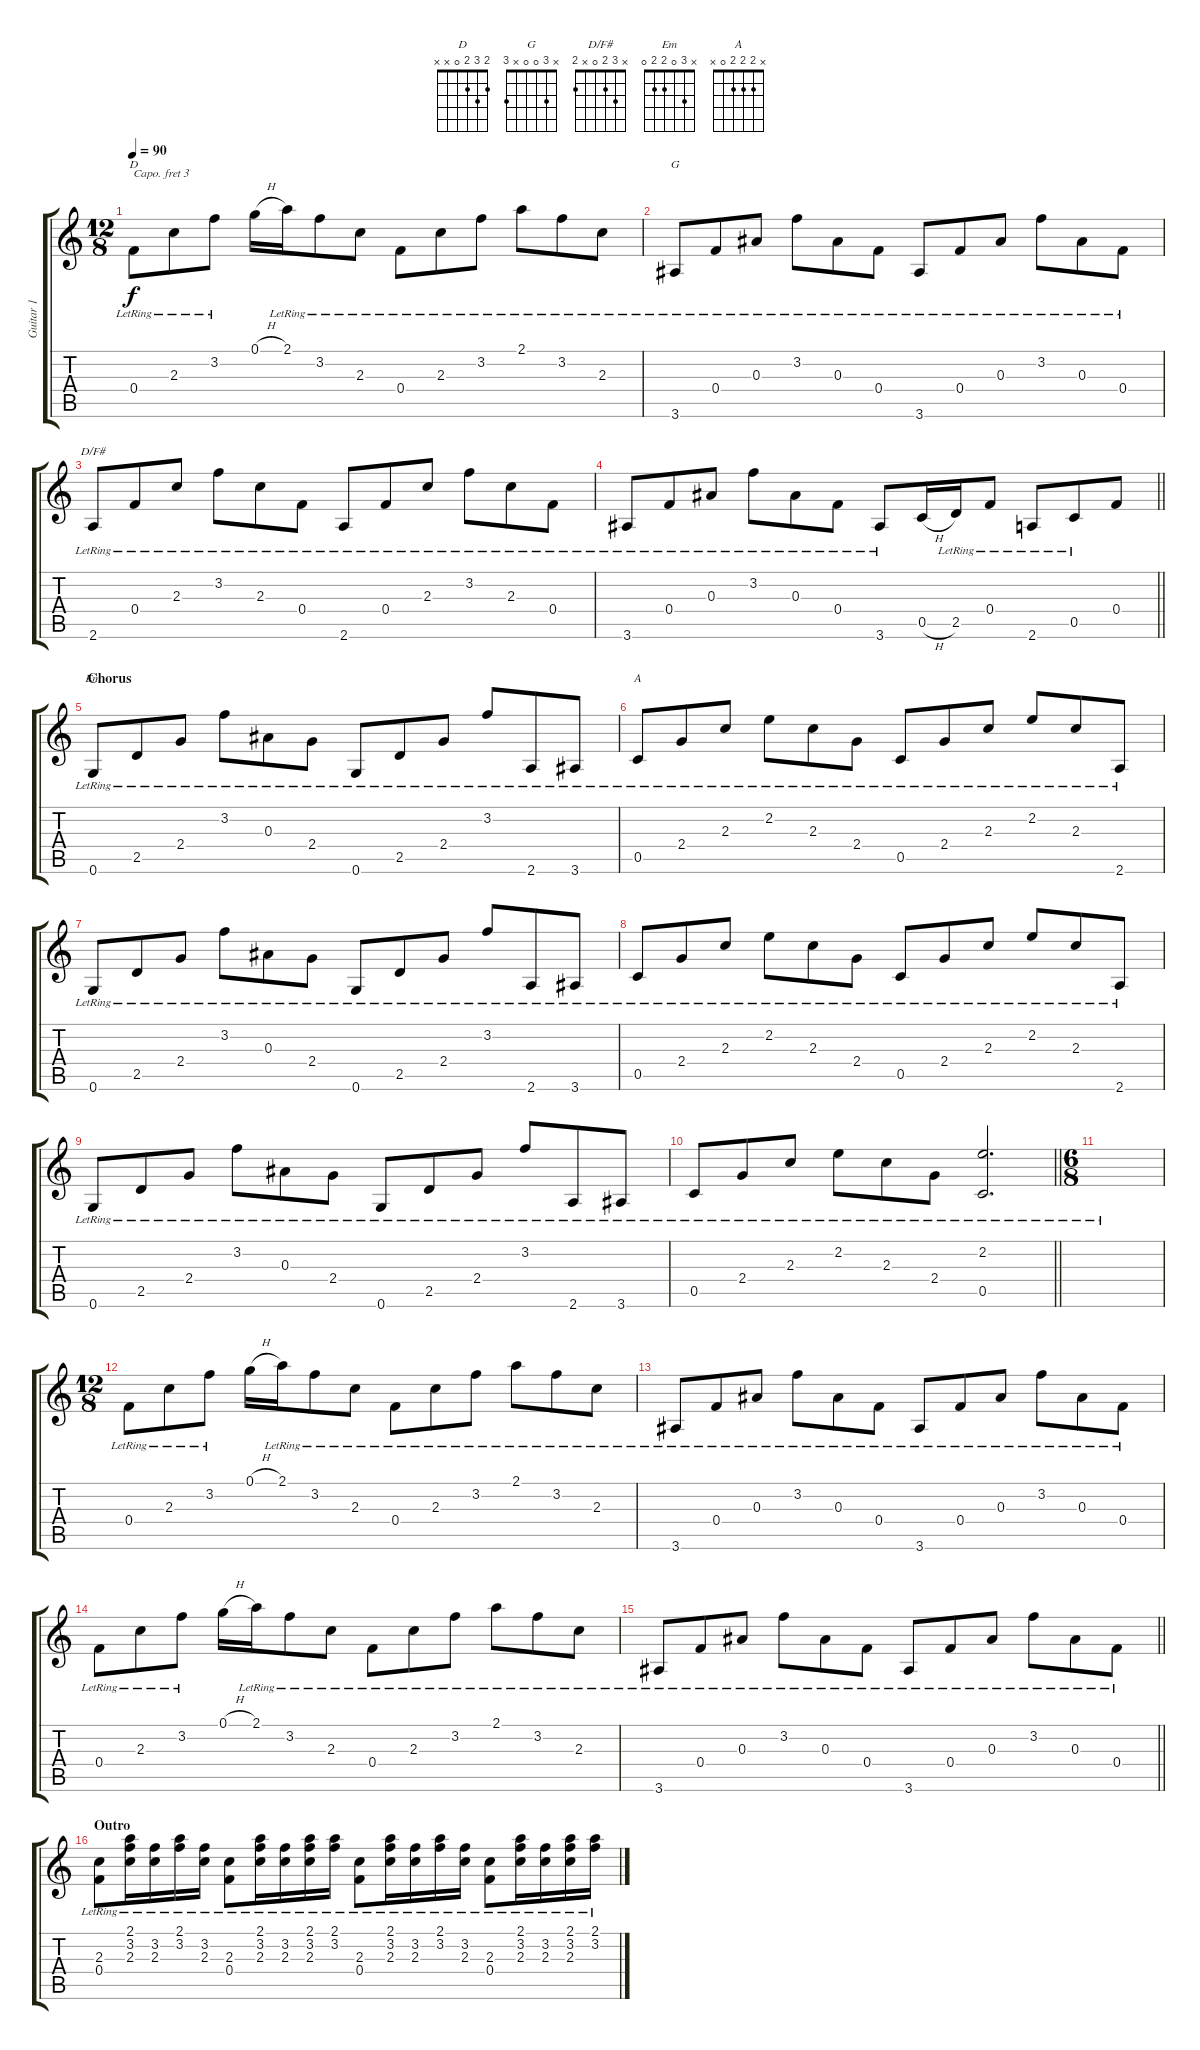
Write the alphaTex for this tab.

\track ("Guitar 1" "Guitar 1") {instrument acousticguitarsteel}
\staff {score tabs}
\capo 3
\tuning (E4 B3 G3 D3 A2 E2) {hide}
\chord ("D" 2 3 2 0 x x)
\chord ("G" x 3 0 0 x 3)
\chord ("D/F#" x 3 2 0 x 2)
\chord ("Em" x 3 0 2 2 0)
\chord ("A" x 2 2 2 0 x)
\ts (12 8)
\tempo 90
\clef g2
\ks c
0.4{lr}.8{ch "D" dy f} 2.3{lr}.8 3.2{lr}.8 0.1{h}.16 2.1{lr}.16 3.2{lr}.8 2.3{lr}.8 0.4{lr}.8 2.3{lr}.8 3.2{lr}.8 2.1{lr}.8 3.2{lr}.8 2.3{lr}.8 |
3.6{lr}.8{ch "G"} 0.4{lr}.8 0.3{lr}.8 3.2{lr}.8 0.3{lr}.8 0.4{lr}.8 3.6{lr}.8 0.4{lr}.8 0.3{lr}.8 3.2{lr}.8 0.3{lr}.8 0.4{lr}.8 |
2.6{lr}.8{ch "D/F#"} 0.4{lr}.8 2.3{lr}.8 3.2{lr}.8 2.3{lr}.8 0.4{lr}.8 2.6{lr}.8 0.4{lr}.8 2.3{lr}.8 3.2{lr}.8 2.3{lr}.8 0.4{lr}.8 |
\barLineRight lightlight
3.6{lr}.8 0.4{lr}.8 0.3{lr}.8 3.2{lr}.8 0.3{lr}.8 0.4{lr}.8 3.6{lr}.8 0.5{h}.16 2.5{lr}.16 0.4{lr}.8 2.6{lr}.8 0.5{lr}.8 0.4.8 |
\section ("" "Chorus")
0.6{lr}.8{ch "Em"} 2.5{lr}.8 2.4{lr}.8 3.2{lr}.8 0.3{lr}.8 2.4{lr}.8 0.6{lr}.8 2.5{lr}.8 2.4{lr}.8 3.2{lr}.8 2.6{lr}.8 3.6{lr}.8 |
0.5{lr}.8{ch "A"} 2.4{lr}.8 2.3{lr}.8 2.2{lr}.8 2.3{lr}.8 2.4{lr}.8 0.5{lr}.8 2.4{lr}.8 2.3{lr}.8 2.2{lr}.8 2.3{lr}.8 2.6{lr}.8 |
0.6{lr}.8 2.5{lr}.8 2.4{lr}.8 3.2{lr}.8 0.3{lr}.8 2.4{lr}.8 0.6{lr}.8 2.5{lr}.8 2.4{lr}.8 3.2{lr}.8 2.6{lr}.8 3.6{lr}.8 |
0.5{lr}.8 2.4{lr}.8 2.3{lr}.8 2.2{lr}.8 2.3{lr}.8 2.4{lr}.8 0.5{lr}.8 2.4{lr}.8 2.3{lr}.8 2.2{lr}.8 2.3{lr}.8 2.6{lr}.8 |
0.6{lr}.8 2.5{lr}.8 2.4{lr}.8 3.2{lr}.8 0.3{lr}.8 2.4{lr}.8 0.6{lr}.8 2.5{lr}.8 2.4{lr}.8 3.2{lr}.8 2.6{lr}.8 3.6{lr}.8 |
\barLineRight lightlight
0.5{lr}.8 2.4{lr}.8 2.3{lr}.8 2.2{lr}.8 2.3{lr}.8 2.4{lr}.8 (2.2{lr} 0.5{lr}).2{d} |
\ts (6 8)
|
\ts (12 8)
0.4{lr}.8 2.3{lr}.8 3.2{lr}.8 0.1{h}.16 2.1{lr}.16 3.2{lr}.8 2.3{lr}.8 0.4{lr}.8 2.3{lr}.8 3.2{lr}.8 2.1{lr}.8 3.2{lr}.8 2.3{lr}.8 |
3.6{lr}.8 0.4{lr}.8 0.3{lr}.8 3.2{lr}.8 0.3{lr}.8 0.4{lr}.8 3.6{lr}.8 0.4{lr}.8 0.3{lr}.8 3.2{lr}.8 0.3{lr}.8 0.4{lr}.8 |
0.4{lr}.8 2.3{lr}.8 3.2{lr}.8 0.1{h}.16 2.1{lr}.16 3.2{lr}.8 2.3{lr}.8 0.4{lr}.8 2.3{lr}.8 3.2{lr}.8 2.1{lr}.8 3.2{lr}.8 2.3{lr}.8 |
\barLineRight lightlight
3.6{lr}.8 0.4{lr}.8 0.3{lr}.8 3.2{lr}.8 0.3{lr}.8 0.4{lr}.8 3.6{lr}.8 0.4{lr}.8 0.3{lr}.8 3.2{lr}.8 0.3{lr}.8 0.4{lr}.8 |
\section ("" "Outro")
(2.3{lr} 0.4{lr}).8{volume 7} (2.1{lr} 3.2{lr} 2.3{lr}).16{volume 9} (3.2{lr} 2.3{lr}).16 (2.1{lr} 3.2{lr}).16 (3.2{lr} 2.3{lr}).16 (2.3{lr} 0.4{lr}).8 (2.1{lr} 3.2{lr} 2.3{lr}).16 (3.2{lr} 2.3{lr}).16 (2.1{lr} 3.2{lr} 2.3{lr}).16 (2.1{lr} 3.2{lr}).16 (2.3{lr} 0.4{lr}).8 (2.1{lr} 3.2{lr} 2.3{lr}).16 (3.2{lr} 2.3{lr}).16 (2.1{lr} 3.2{lr}).16 (3.2{lr} 2.3{lr}).16 (2.3{lr} 0.4{lr}).8 (2.1{lr} 3.2{lr} 2.3{lr}).16 (3.2{lr} 2.3{lr}).16 (2.1{lr} 3.2{lr} 2.3{lr}).16 (2.1{lr} 3.2{lr}).16
